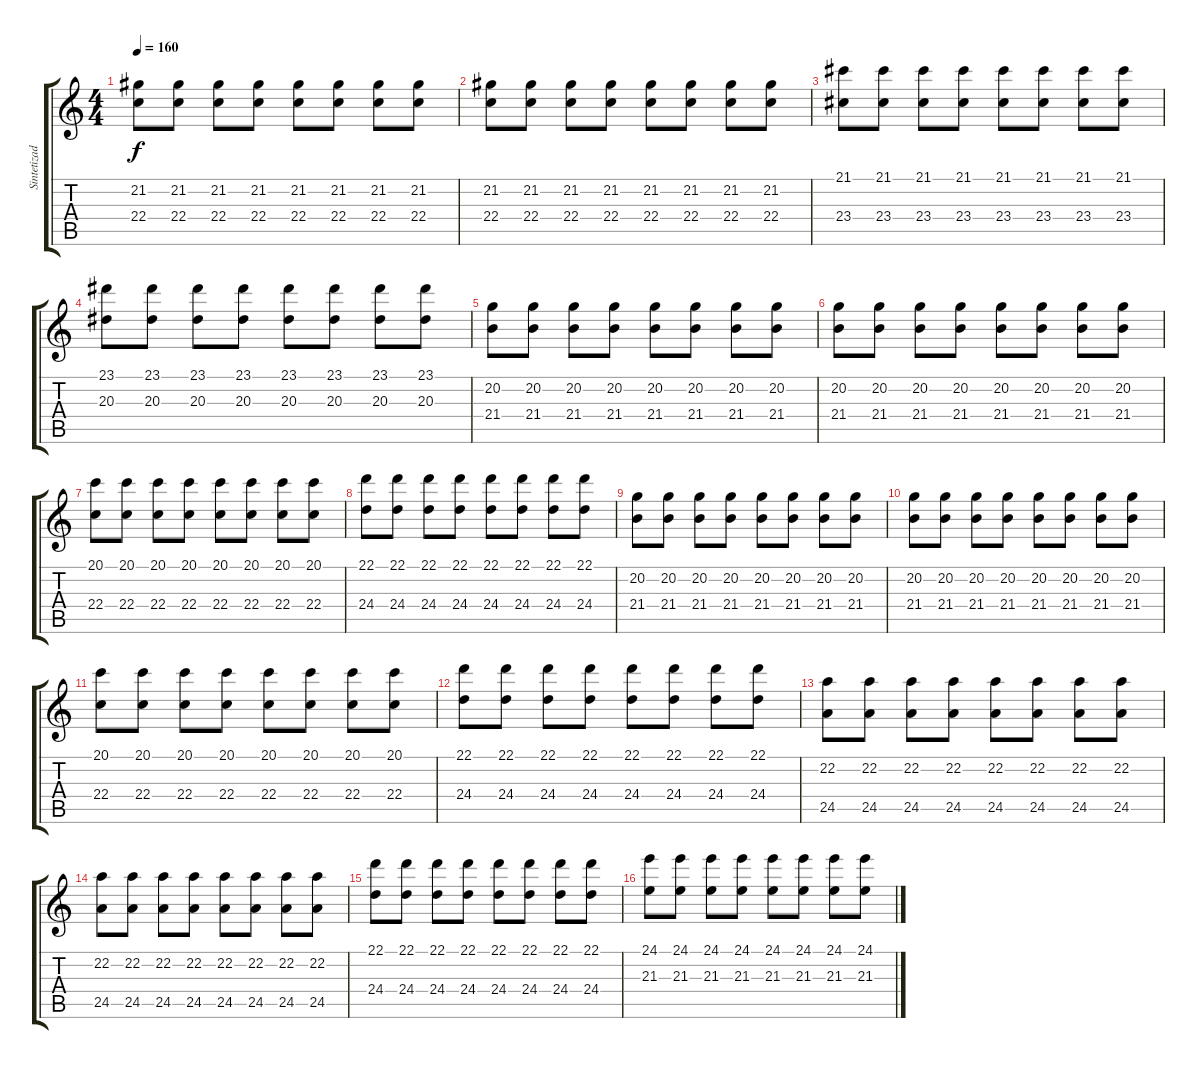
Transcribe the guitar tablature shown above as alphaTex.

\track ("Sintetizador2" "Sintetizad") {instrument clavinet}
\staff {score tabs}
\tuning (E4 B3 G3 D3 A2 E2) {hide}
\ts (4 4)
\tempo 160
\clef g2
\ks c
(21.2 22.4).8{dy f} (21.2 22.4).8 (21.2 22.4).8 (21.2 22.4).8 (21.2 22.4).8 (21.2 22.4).8 (21.2 22.4).8 (21.2 22.4).8 |
(21.2 22.4).8 (21.2 22.4).8 (21.2 22.4).8 (21.2 22.4).8 (21.2 22.4).8 (21.2 22.4).8 (21.2 22.4).8 (21.2 22.4).8 |
(21.1 23.4).8 (21.1 23.4).8 (21.1 23.4).8 (21.1 23.4).8 (21.1 23.4).8 (21.1 23.4).8 (21.1 23.4).8 (21.1 23.4).8 |
(23.1 20.3).8 (23.1 20.3).8 (23.1 20.3).8 (23.1 20.3).8 (23.1 20.3).8 (23.1 20.3).8 (23.1 20.3).8 (23.1 20.3).8 |
(20.2 21.4).8 (20.2 21.4).8 (20.2 21.4).8 (20.2 21.4).8 (20.2 21.4).8 (20.2 21.4).8 (20.2 21.4).8 (20.2 21.4).8 |
(20.2 21.4).8 (20.2 21.4).8 (20.2 21.4).8 (20.2 21.4).8 (20.2 21.4).8 (20.2 21.4).8 (20.2 21.4).8 (20.2 21.4).8 |
(20.1 22.4).8 (20.1 22.4).8 (20.1 22.4).8 (20.1 22.4).8 (20.1 22.4).8 (20.1 22.4).8 (20.1 22.4).8 (20.1 22.4).8 |
(22.1 24.4).8 (22.1 24.4).8 (22.1 24.4).8 (22.1 24.4).8 (22.1 24.4).8 (22.1 24.4).8 (22.1 24.4).8 (22.1 24.4).8 |
(20.2 21.4).8 (20.2 21.4).8 (20.2 21.4).8 (20.2 21.4).8 (20.2 21.4).8 (20.2 21.4).8 (20.2 21.4).8 (20.2 21.4).8 |
(20.2 21.4).8{volume 11} (20.2 21.4).8 (20.2 21.4).8 (20.2 21.4).8 (20.2 21.4).8 (20.2 21.4).8 (20.2 21.4).8 (20.2 21.4).8 |
(20.1 22.4).8 (20.1 22.4).8 (20.1 22.4).8 (20.1 22.4).8 (20.1 22.4).8 (20.1 22.4).8 (20.1 22.4).8 (20.1 22.4).8 |
(22.1 24.4).8 (22.1 24.4).8 (22.1 24.4).8 (22.1 24.4).8 (22.1 24.4).8 (22.1 24.4).8 (22.1 24.4).8 (22.1 24.4).8 |
(22.2 24.5).8 (22.2 24.5).8 (22.2 24.5).8 (22.2 24.5).8 (22.2 24.5).8 (22.2 24.5).8 (22.2 24.5).8 (22.2 24.5).8 |
(22.2 24.5).8 (22.2 24.5).8 (22.2 24.5).8 (22.2 24.5).8 (22.2 24.5).8 (22.2 24.5).8 (22.2 24.5).8 (22.2 24.5).8 |
(22.1 24.4).8{volume 11} (22.1 24.4).8{volume 11} (22.1 24.4).8{volume 10} (22.1 24.4).8{volume 10} (22.1 24.4).8{volume 10} (22.1 24.4).8{volume 10} (22.1 24.4).8{volume 10} (22.1 24.4).8{volume 10} |
(24.1 21.3).8{volume 10} (24.1 21.3).8{volume 9} (24.1 21.3).8{volume 9} (24.1 21.3).8{volume 9} (24.1 21.3).8{volume 9} (24.1 21.3).8{volume 8} (24.1 21.3).8{volume 8} (24.1 21.3).8{volume 8}
